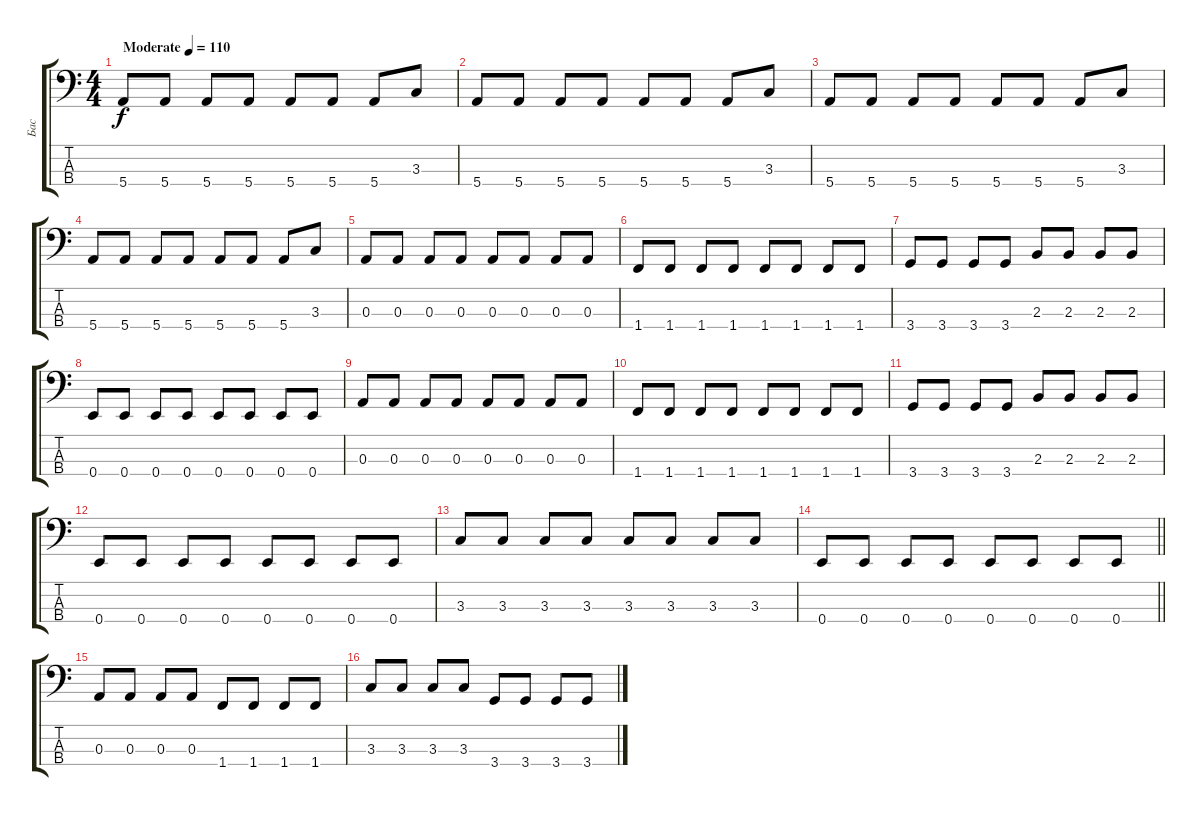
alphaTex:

\track ("Бас" "Бас") {instrument electricbasspick}
\staff {score tabs}
\tuning (G2 D2 A1 E1) {hide}
\ts (4 4)
\tempo (110 "Moderate")
\clef f4
\ks c
5.4.8{dy f instrument electricbasspick} 5.4.8 5.4.8 5.4.8 5.4.8 5.4.8 5.4.8 3.3.8 |
5.4.8 5.4.8 5.4.8 5.4.8 5.4.8 5.4.8 5.4.8 3.3.8 |
5.4.8 5.4.8 5.4.8 5.4.8 5.4.8 5.4.8 5.4.8 3.3.8 |
5.4.8 5.4.8 5.4.8 5.4.8 5.4.8 5.4.8 5.4.8 3.3.8 |
0.3.8 0.3.8 0.3.8 0.3.8 0.3.8 0.3.8 0.3.8 0.3.8 |
1.4.8 1.4.8 1.4.8 1.4.8 1.4.8 1.4.8 1.4.8 1.4.8 |
3.4.8 3.4.8 3.4.8 3.4.8 2.3.8 2.3.8 2.3.8 2.3.8 |
0.4.8 0.4.8 0.4.8 0.4.8 0.4.8 0.4.8 0.4.8 0.4.8 |
0.3.8 0.3.8 0.3.8 0.3.8 0.3.8 0.3.8 0.3.8 0.3.8 |
1.4.8 1.4.8 1.4.8 1.4.8 1.4.8 1.4.8 1.4.8 1.4.8 |
3.4.8 3.4.8 3.4.8 3.4.8 2.3.8 2.3.8 2.3.8 2.3.8 |
0.4.8 0.4.8 0.4.8 0.4.8 0.4.8 0.4.8 0.4.8 0.4.8 |
3.3.8 3.3.8 3.3.8 3.3.8 3.3.8 3.3.8 3.3.8 3.3.8 |
\barLineRight lightlight
0.4.8 0.4.8 0.4.8 0.4.8 0.4.8 0.4.8 0.4.8 0.4.8 |
0.3.8 0.3.8 0.3.8 0.3.8 1.4.8 1.4.8 1.4.8 1.4.8 |
3.3.8 3.3.8 3.3.8 3.3.8 3.4.8 3.4.8 3.4.8 3.4.8
